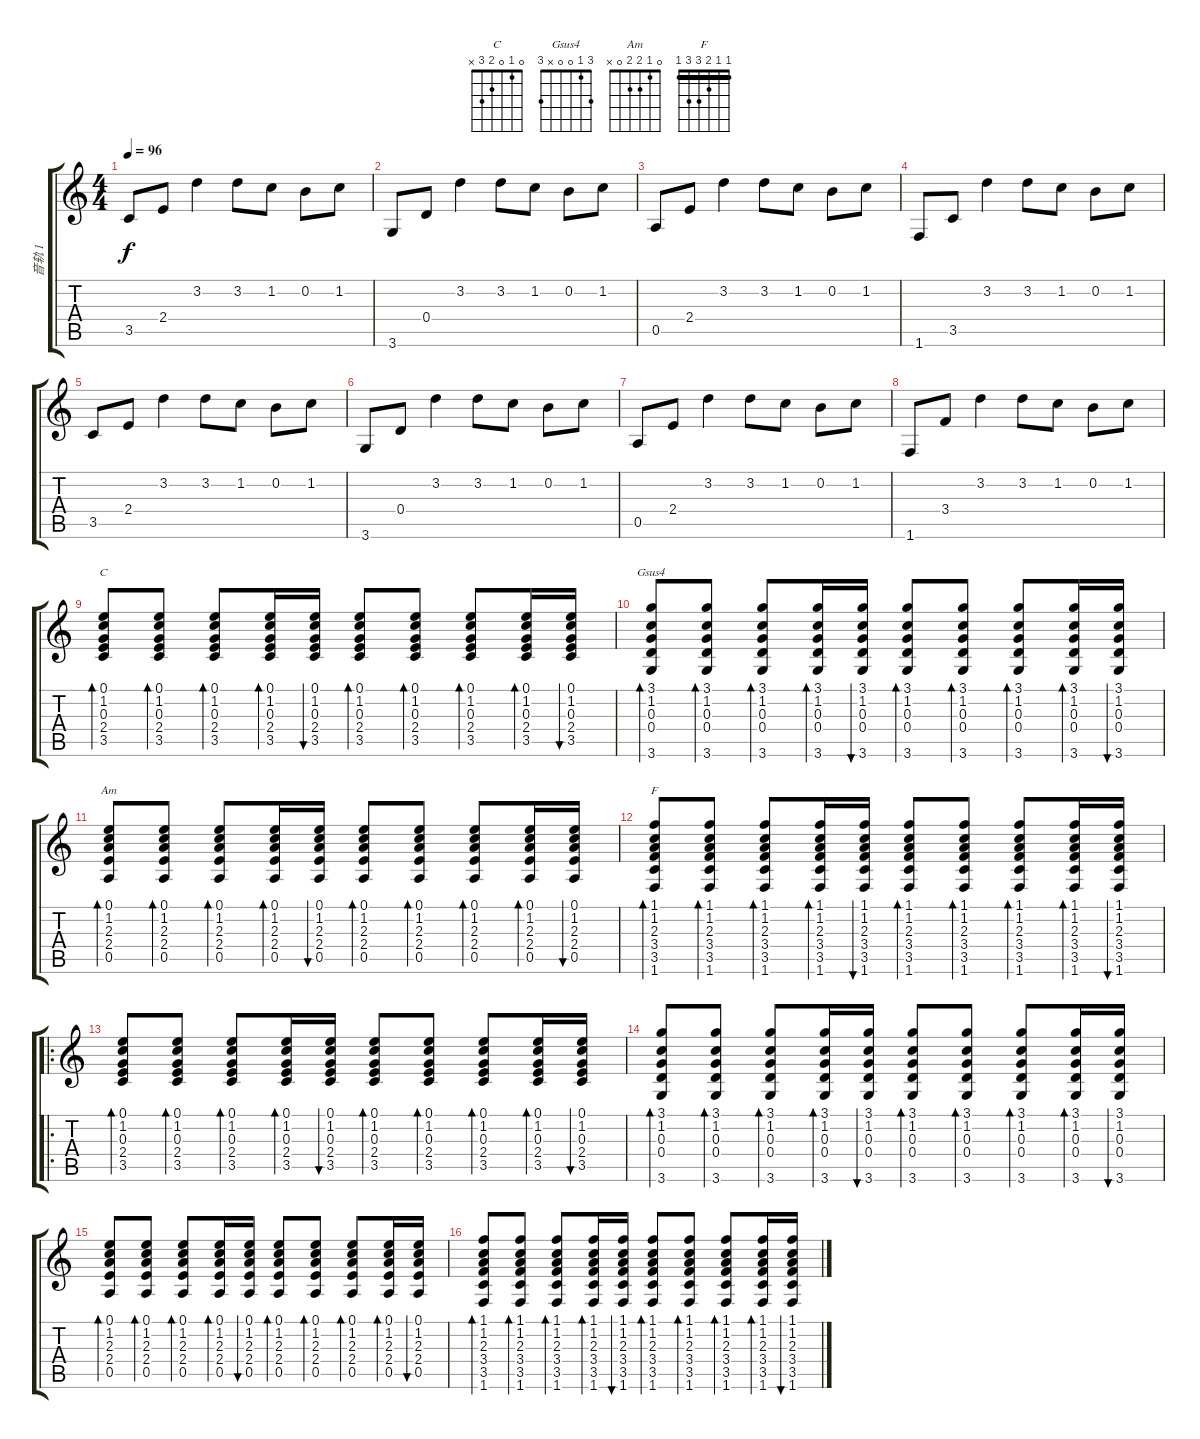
\track ("音轨 1" "音轨 1") {instrument acousticguitarsteel}
\staff {score tabs}
\tuning (E4 B3 G3 D3 A2 E2) {hide}
\chord ("C" 0 1 0 2 3 x)
\chord ("Gsus4" 3 1 0 0 x 3)
\chord ("Am" 0 1 2 2 0 x)
\chord ("F" 1 1 2 3 3 1) {barre 1}
\ts (4 4)
\tempo 96
\clef g2
\ks c
3.5.8{dy f instrument acousticguitarsteel} 2.4.8 3.2.4 3.2.8 1.2.8 0.2.8 1.2.8 |
3.6.8 0.4.8 3.2.4 3.2.8 1.2.8 0.2.8 1.2.8 |
0.5.8 2.4.8 3.2.4 3.2.8 1.2.8 0.2.8 1.2.8 |
1.6.8 3.5.8 3.2.4 3.2.8 1.2.8 0.2.8 1.2.8 |
3.5.8 2.4.8 3.2.4 3.2.8 1.2.8 0.2.8 1.2.8 |
3.6.8 0.4.8 3.2.4 3.2.8 1.2.8 0.2.8 1.2.8 |
0.5.8 2.4.8 3.2.4 3.2.8 1.2.8 0.2.8 1.2.8 |
1.6.8 3.4.8 3.2.4 3.2.8 1.2.8 0.2.8 1.2.8 |
(0.1 1.2 0.3 2.4 3.5).8{bd 60 ch "C"} (0.1 1.2 0.3 2.4 3.5).8{bd 60} (0.1 1.2 0.3 2.4 3.5).8{bd 60} (0.1 1.2 0.3 2.4 3.5).16{bd 60} (0.1 1.2 0.3 2.4 3.5).16{bu 60} (0.1 1.2 0.3 2.4 3.5).8{bd 60} (0.1 1.2 0.3 2.4 3.5).8{bd 60} (0.1 1.2 0.3 2.4 3.5).8{bd 60} (0.1 1.2 0.3 2.4 3.5).16{bd 60} (0.1 1.2 0.3 2.4 3.5).16{bu 60} |
(3.1 1.2 0.3 0.4 3.6).8{bd 60 ch "Gsus4"} (3.1 1.2 0.3 0.4 3.6).8{bd 60} (3.1 1.2 0.3 0.4 3.6).8{bd 60} (3.1 1.2 0.3 0.4 3.6).16{bd 60} (3.1 1.2 0.3 0.4 3.6).16{bu 60} (3.1 1.2 0.3 0.4 3.6).8{bd 60} (3.1 1.2 0.3 0.4 3.6).8{bd 60} (3.1 1.2 0.3 0.4 3.6).8{bd 60} (3.1 1.2 0.3 0.4 3.6).16{bd 60} (3.1 1.2 0.3 0.4 3.6).16{bu 60} |
(0.1 1.2 2.3 2.4 0.5).8{bd 60 ch "Am"} (0.1 1.2 2.3 2.4 0.5).8{bd 60} (0.1 1.2 2.3 2.4 0.5).8{bd 60} (0.1 1.2 2.3 2.4 0.5).16{bd 60} (0.1 1.2 2.3 2.4 0.5).16{bu 60} (0.1 1.2 2.3 2.4 0.5).8{bd 60} (0.1 1.2 2.3 2.4 0.5).8{bd 60} (0.1 1.2 2.3 2.4 0.5).8{bd 60} (0.1 1.2 2.3 2.4 0.5).16{bd 60} (0.1 1.2 2.3 2.4 0.5).16{bu 60} |
(1.1 1.2 2.3 3.4 3.5 1.6).8{bd 60 ch "F"} (1.1 1.2 2.3 3.4 3.5 1.6).8{bd 60} (1.1 1.2 2.3 3.4 3.5 1.6).8{bd 60} (1.1 1.2 2.3 3.4 3.5 1.6).16{bd 60} (1.1 1.2 2.3 3.4 3.5 1.6).16{bu 60} (1.1 1.2 2.3 3.4 3.5 1.6).8{bd 60} (1.1 1.2 2.3 3.4 3.5 1.6).8{bd 60} (1.1 1.2 2.3 3.4 3.5 1.6).8{bd 60} (1.1 1.2 2.3 3.4 3.5 1.6).16{bd 60} (1.1 1.2 2.3 3.4 3.5 1.6).16{bu 60} |
\ro
(0.1 1.2 0.3 2.4 3.5).8{bd 60} (0.1 1.2 0.3 2.4 3.5).8{bd 60} (0.1 1.2 0.3 2.4 3.5).8{bd 60} (0.1 1.2 0.3 2.4 3.5).16{bd 60} (0.1 1.2 0.3 2.4 3.5).16{bu 60} (0.1 1.2 0.3 2.4 3.5).8{bd 60} (0.1 1.2 0.3 2.4 3.5).8{bd 60} (0.1 1.2 0.3 2.4 3.5).8{bd 60} (0.1 1.2 0.3 2.4 3.5).16{bd 60} (0.1 1.2 0.3 2.4 3.5).16{bu 60} |
(3.1 1.2 0.3 0.4 3.6).8{bd 60} (3.1 1.2 0.3 0.4 3.6).8{bd 60} (3.1 1.2 0.3 0.4 3.6).8{bd 60} (3.1 1.2 0.3 0.4 3.6).16{bd 60} (3.1 1.2 0.3 0.4 3.6).16{bu 60} (3.1 1.2 0.3 0.4 3.6).8{bd 60} (3.1 1.2 0.3 0.4 3.6).8{bd 60} (3.1 1.2 0.3 0.4 3.6).8{bd 60} (3.1 1.2 0.3 0.4 3.6).16{bd 60} (3.1 1.2 0.3 0.4 3.6).16{bu 60} |
(0.1 1.2 2.3 2.4 0.5).8{bd 60} (0.1 1.2 2.3 2.4 0.5).8{bd 60} (0.1 1.2 2.3 2.4 0.5).8{bd 60} (0.1 1.2 2.3 2.4 0.5).16{bd 60} (0.1 1.2 2.3 2.4 0.5).16{bu 60} (0.1 1.2 2.3 2.4 0.5).8{bd 60} (0.1 1.2 2.3 2.4 0.5).8{bd 60} (0.1 1.2 2.3 2.4 0.5).8{bd 60} (0.1 1.2 2.3 2.4 0.5).16{bd 60} (0.1 1.2 2.3 2.4 0.5).16{bu 60} |
(1.1 1.2 2.3 3.4 3.5 1.6).8{bd 60} (1.1 1.2 2.3 3.4 3.5 1.6).8{bd 60} (1.1 1.2 2.3 3.4 3.5 1.6).8{bd 60} (1.1 1.2 2.3 3.4 3.5 1.6).16{bd 60} (1.1 1.2 2.3 3.4 3.5 1.6).16{bu 60} (1.1 1.2 2.3 3.4 3.5 1.6).8{bd 60} (1.1 1.2 2.3 3.4 3.5 1.6).8{bd 60} (1.1 1.2 2.3 3.4 3.5 1.6).8{bd 60} (1.1 1.2 2.3 3.4 3.5 1.6).16{bd 60} (1.1 1.2 2.3 3.4 3.5 1.6).16{bu 60}
